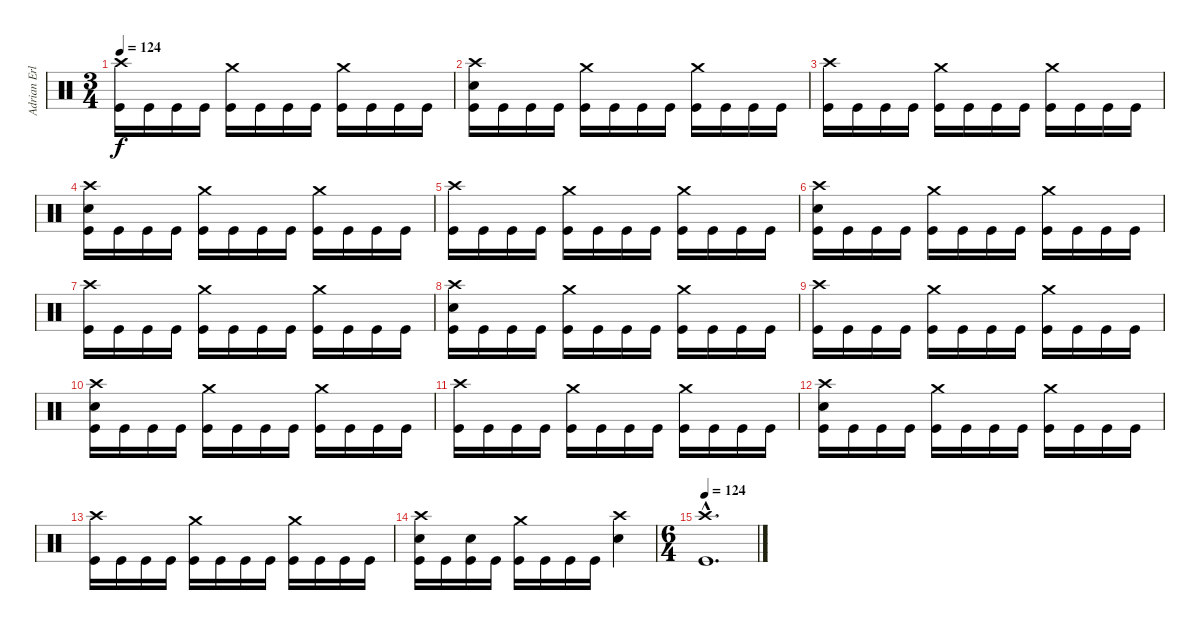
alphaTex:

\track ("Adrian Erlandsson (Norseman of the Apoca" "Adrian Erl") {instrument percussion}
\staff {score}
\articulation defaults
\ts (3 4)
\tempo 124
\clef neutral
\ks c
("Crash high (hit)" "Kick (hit)").16{dy f} "Kick (hit)".16 "Kick (hit)".16 "Kick (hit)".16 ("Crash medium (hit)" "Kick (hit)").16 "Kick (hit)".16 "Kick (hit)".16 "Kick (hit)".16 ("Crash medium (hit)" "Kick (hit)").16 "Kick (hit)".16 "Kick (hit)".16 "Kick (hit)".16 |
("Crash high (hit)" "Electric Snare (hit)" "Kick (hit)").16 "Kick (hit)".16 "Kick (hit)".16 "Kick (hit)".16 ("Crash medium (hit)" "Kick (hit)").16 "Kick (hit)".16 "Kick (hit)".16 "Kick (hit)".16 ("Crash medium (hit)" "Kick (hit)").16 "Kick (hit)".16 "Kick (hit)".16 "Kick (hit)".16 |
("Crash high (hit)" "Kick (hit)").16 "Kick (hit)".16 "Kick (hit)".16 "Kick (hit)".16 ("Crash medium (hit)" "Kick (hit)").16 "Kick (hit)".16 "Kick (hit)".16 "Kick (hit)".16 ("Crash medium (hit)" "Kick (hit)").16 "Kick (hit)".16 "Kick (hit)".16 "Kick (hit)".16 |
("Crash high (hit)" "Electric Snare (hit)" "Kick (hit)").16 "Kick (hit)".16 "Kick (hit)".16 "Kick (hit)".16 ("Crash medium (hit)" "Kick (hit)").16 "Kick (hit)".16 "Kick (hit)".16 "Kick (hit)".16 ("Crash medium (hit)" "Kick (hit)").16 "Kick (hit)".16 "Kick (hit)".16 "Kick (hit)".16 |
("Crash high (hit)" "Kick (hit)").16 "Kick (hit)".16 "Kick (hit)".16 "Kick (hit)".16 ("Crash medium (hit)" "Kick (hit)").16 "Kick (hit)".16 "Kick (hit)".16 "Kick (hit)".16 ("Crash medium (hit)" "Kick (hit)").16 "Kick (hit)".16 "Kick (hit)".16 "Kick (hit)".16 |
("Crash high (hit)" "Electric Snare (hit)" "Kick (hit)").16 "Kick (hit)".16 "Kick (hit)".16 "Kick (hit)".16 ("Crash medium (hit)" "Kick (hit)").16 "Kick (hit)".16 "Kick (hit)".16 "Kick (hit)".16 ("Crash medium (hit)" "Kick (hit)").16 "Kick (hit)".16 "Kick (hit)".16 "Kick (hit)".16 |
("Crash high (hit)" "Kick (hit)").16 "Kick (hit)".16 "Kick (hit)".16 "Kick (hit)".16 ("Crash medium (hit)" "Kick (hit)").16 "Kick (hit)".16 "Kick (hit)".16 "Kick (hit)".16 ("Crash medium (hit)" "Kick (hit)").16 "Kick (hit)".16 "Kick (hit)".16 "Kick (hit)".16 |
("Crash high (hit)" "Electric Snare (hit)" "Kick (hit)").16 "Kick (hit)".16 "Kick (hit)".16 "Kick (hit)".16 ("Crash medium (hit)" "Kick (hit)").16 "Kick (hit)".16 "Kick (hit)".16 "Kick (hit)".16 ("Crash medium (hit)" "Kick (hit)").16 "Kick (hit)".16 "Kick (hit)".16 "Kick (hit)".16 |
("Crash high (hit)" "Kick (hit)").16 "Kick (hit)".16 "Kick (hit)".16 "Kick (hit)".16 ("Crash medium (hit)" "Kick (hit)").16 "Kick (hit)".16 "Kick (hit)".16 "Kick (hit)".16 ("Crash medium (hit)" "Kick (hit)").16 "Kick (hit)".16 "Kick (hit)".16 "Kick (hit)".16 |
("Crash high (hit)" "Electric Snare (hit)" "Kick (hit)").16 "Kick (hit)".16 "Kick (hit)".16 "Kick (hit)".16 ("Crash medium (hit)" "Kick (hit)").16 "Kick (hit)".16 "Kick (hit)".16 "Kick (hit)".16 ("Crash medium (hit)" "Kick (hit)").16 "Kick (hit)".16 "Kick (hit)".16 "Kick (hit)".16 |
("Crash high (hit)" "Kick (hit)").16 "Kick (hit)".16 "Kick (hit)".16 "Kick (hit)".16 ("Crash medium (hit)" "Kick (hit)").16 "Kick (hit)".16 "Kick (hit)".16 "Kick (hit)".16 ("Crash medium (hit)" "Kick (hit)").16 "Kick (hit)".16 "Kick (hit)".16 "Kick (hit)".16 |
("Crash high (hit)" "Electric Snare (hit)" "Kick (hit)").16 "Kick (hit)".16 "Kick (hit)".16 "Kick (hit)".16 ("Crash medium (hit)" "Kick (hit)").16 "Kick (hit)".16 "Kick (hit)".16 "Kick (hit)".16 ("Crash medium (hit)" "Kick (hit)").16 "Kick (hit)".16 "Kick (hit)".16 "Kick (hit)".16 |
("Crash high (hit)" "Kick (hit)").16 "Kick (hit)".16 "Kick (hit)".16 "Kick (hit)".16 ("Crash medium (hit)" "Kick (hit)").16 "Kick (hit)".16 "Kick (hit)".16 "Kick (hit)".16 ("Crash medium (hit)" "Kick (hit)").16 "Kick (hit)".16 "Kick (hit)".16 "Kick (hit)".16 |
("Crash high (hit)" "Electric Snare (hit)" "Kick (hit)").16 "Kick (hit)".16 ("Electric Snare (hit)" "Kick (hit)").16 "Kick (hit)".16 ("Crash medium (hit)" "Kick (hit)").16 "Kick (hit)".16 "Kick (hit)".16 "Kick (hit)".16 ("Crash high (hit)" "Electric Snare (hit)").4 |
\ts (6 4)
\tempo 124
("Crash high (hit)"{hac} "Kick (hit)"{hac}).1{d}
